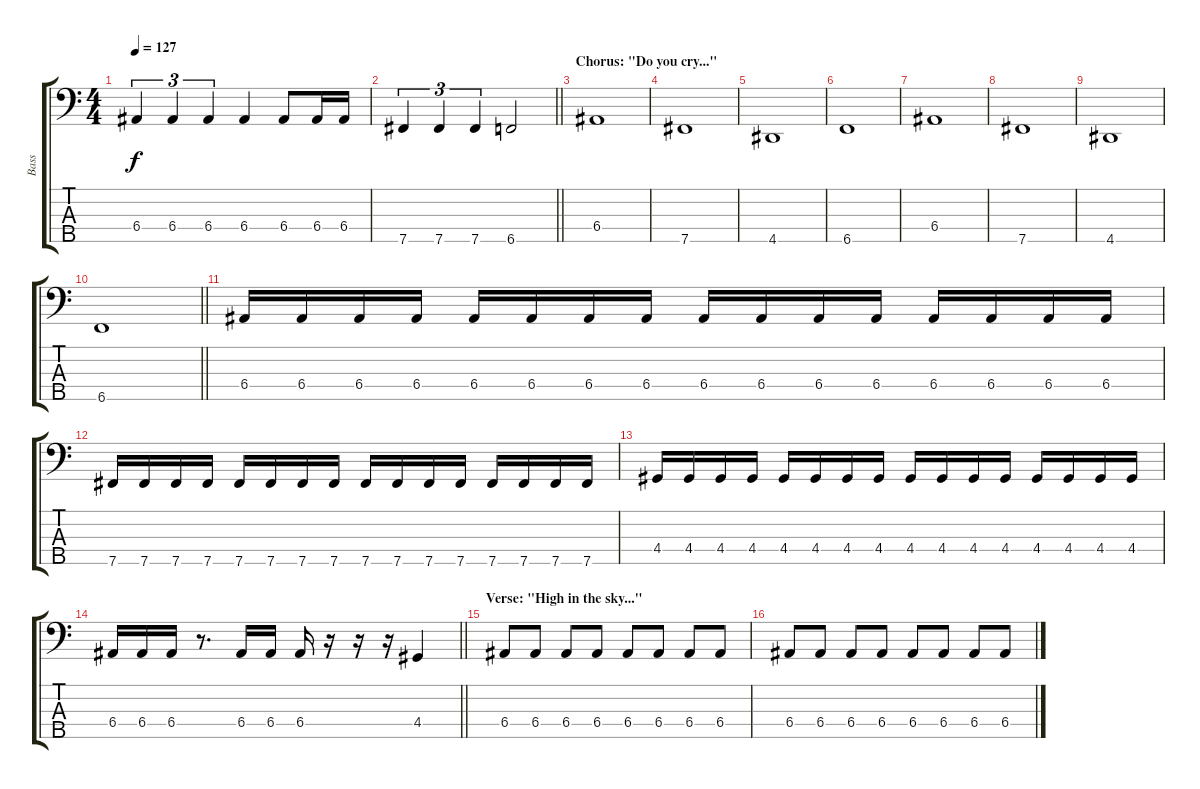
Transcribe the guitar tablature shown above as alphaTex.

\track ("Bass" "Bass") {instrument electricbassfinger}
\staff {score tabs}
\tuning (G2 D2 A1 E1 B0) {hide}
\ts (4 4)
\tempo 127
\clef f4
\ks c
6.4.4{tu (3 2) dy f} 6.4.4{tu (3 2)} 6.4.4{tu (3 2)} 6.4.4 6.4.8 6.4.16 6.4.16 |
\barLineRight lightlight
7.5.4{tu (3 2)} 7.5.4{tu (3 2)} 7.5.4{tu (3 2)} 6.5.2 |
\section ("" "Chorus: \"Do you cry...\"")
6.4.1 |
7.5.1 |
4.5.1 |
6.5.1 |
6.4.1 |
7.5.1 |
4.5.1 |
\barLineRight lightlight
6.5.1 |
\section ("" "")
6.4.16 6.4.16 6.4.16 6.4.16 6.4.16 6.4.16 6.4.16 6.4.16 6.4.16 6.4.16 6.4.16 6.4.16 6.4.16 6.4.16 6.4.16 6.4.16 |
7.5.16 7.5.16 7.5.16 7.5.16 7.5.16 7.5.16 7.5.16 7.5.16 7.5.16 7.5.16 7.5.16 7.5.16 7.5.16 7.5.16 7.5.16 7.5.16 |
4.4.16 4.4.16 4.4.16 4.4.16 4.4.16 4.4.16 4.4.16 4.4.16 4.4.16 4.4.16 4.4.16 4.4.16 4.4.16 4.4.16 4.4.16 4.4.16 |
\barLineRight lightlight
6.4.16 6.4.16 6.4.16 r.8{d} 6.4.16 6.4.16 6.4.16 r.16 r.16 r.16 4.4.4 |
\section ("" "Verse: \"High in the sky...\"")
6.4.8 6.4.8 6.4.8 6.4.8 6.4.8 6.4.8 6.4.8 6.4.8 |
6.4.8 6.4.8 6.4.8 6.4.8 6.4.8 6.4.8 6.4.8 6.4.8
